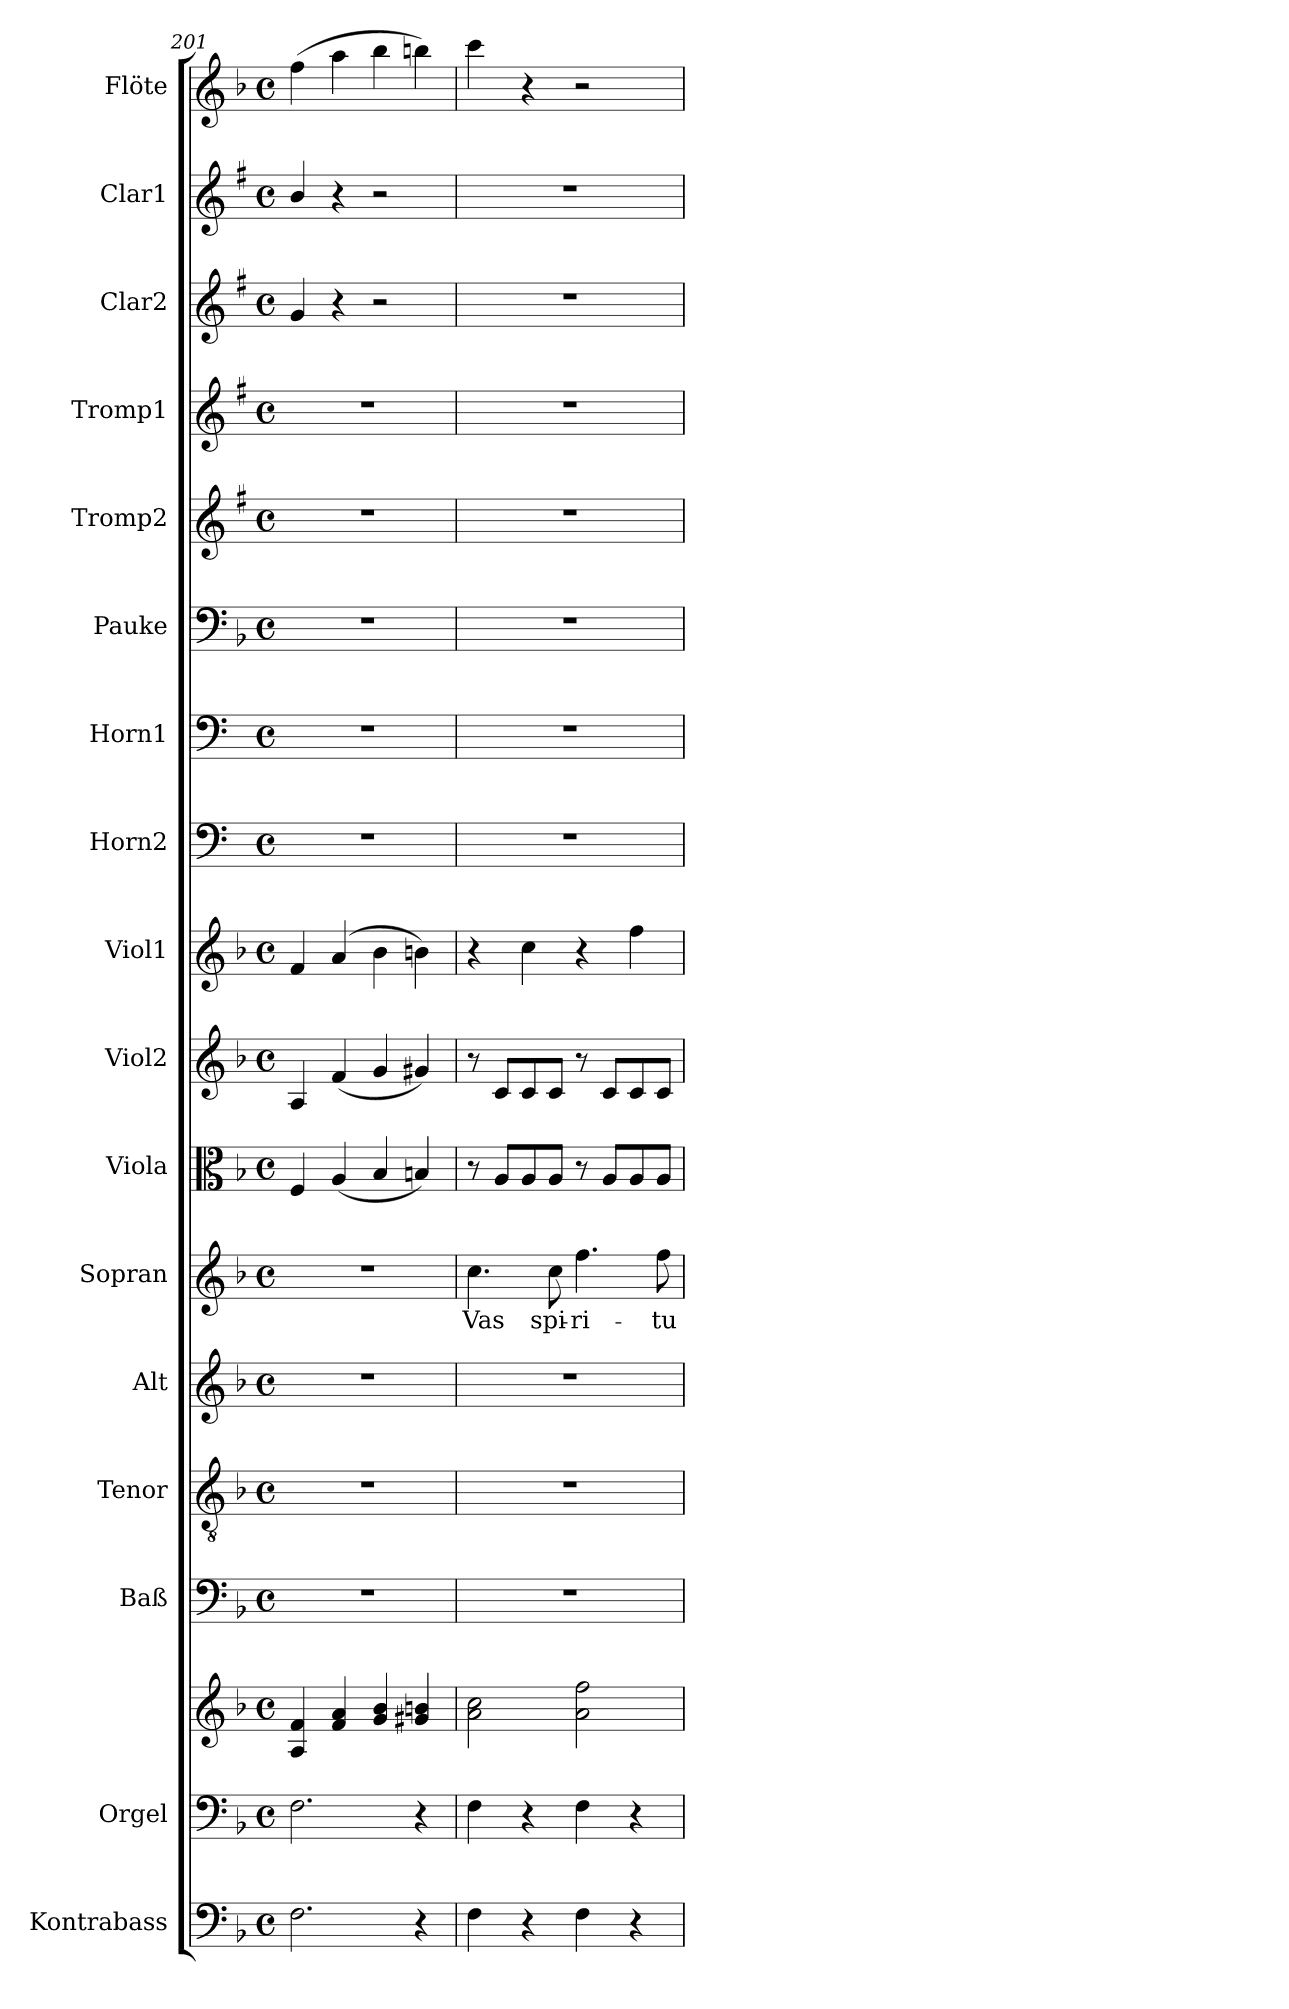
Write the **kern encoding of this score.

**kern	**kern	**kern	**kern	**kern	**kern	**kern	**text	**kern	**kern	**kern	**kern	**kern	**kern	**kern	**kern	**kern	**kern	**kern
*part17	*part16	*part16	*part15	*part14	*part13	*part12	*part12	*part11	*part10	*part9	*part8	*part7	*part6	*part5	*part4	*part3	*part2	*part1
*staff18	*staff17	*staff16	*staff15	*staff14	*staff13	*staff12	*staff12	*staff11	*staff10	*staff9	*staff8	*staff7	*staff6	*staff5	*staff4	*staff3	*staff2	*staff1
*I"Kontrabass	*I"Orgel	*	*I"Baß	*I"Tenor	*I"Alt	*I"Sopran	*	*I"Viola	*I"Viol2	*I"Viol1	*I"Horn2	*I"Horn1	*I"Pauke	*I"Tromp2	*I"Tromp1	*I"Clar2	*I"Clar1	*I"Flöte
*I'Kb	*	*	*I'B	*I'T	*I'A	*I'S	*	*I'Vla	*I'Vl2	*I'Vl1	*I'Hr2	*I'Hr1	*I'Pk	*I'Tr2	*I'Tr1	*I'Cl2	*I'Cl1	*I'Fl
!!LO:PB:g=z
*clefF4	*clefF4	*clefG2	*clefF4	*clefGv2	*clefG2	*clefG2	*	*clefC3	*clefG2	*clefG2	*clefF4	*clefF4	*clefF4	*clefG2	*clefG2	*clefG2	*clefG2	*clefG2
*ITrd7c12	*	*	*	*	*	*	*	*	*	*	*ITrd4c7	*ITrd4c7	*	*ITrd1c2	*ITrd1c2	*ITrd1c2	*ITrd1c2	*
*k[b-]	*k[b-]	*k[b-]	*k[b-]	*k[b-]	*k[b-]	*k[b-]	*	*k[b-]	*k[b-]	*k[b-]	*k[b-]	*k[b-]	*k[b-]	*k[b-]	*k[b-]	*k[b-]	*k[b-]	*k[b-]
*F:	*F:	*F:	*F:	*F:	*F:	*F:	*	*F:	*F:	*F:	*F:	*F:	*F:	*F:	*F:	*F:	*F:	*F:
*M4/4	*M4/4	*M4/4	*M4/4	*M4/4	*M4/4	*M4/4	*	*M4/4	*M4/4	*M4/4	*M4/4	*M4/4	*M4/4	*M4/4	*M4/4	*M4/4	*M4/4	*M4/4
*met(c)	*met(c)	*met(c)	*met(c)	*met(c)	*met(c)	*met(c)	*	*met(c)	*met(c)	*met(c)	*met(c)	*met(c)	*met(c)	*met(c)	*met(c)	*met(c)	*met(c)	*met(c)
=201	=201	=201	=201	=201	=201	=201	=201	=201	=201	=201	=201	=201	=201	=201	=201	=201	=201	=201
2.FF\	2.F\	4A/ 4f/	1r	1r	1r	1r	.	4F/	4A/	4f/	1r	1r	1r	1r	1r	4f/	4a/	(>4ff\
.	.	4f/ 4a/	.	.	.	.	.	(<4A/	(<4f/	(4a/	.	.	.	.	.	4r	4r	4aa\
.	.	4g/ 4b-/	.	.	.	.	.	4B-/	4g/	4b-\	.	.	.	.	.	2r	2r	4bb-\
4r	4r	4g#X/ 4bn/	.	.	.	.	.	4Bn/)	4g#X/)	4bn\)	.	.	.	.	.	.	.	4bbn\)
=202	=202	=202	=202	=202	=202	=202	=202	=202	=202	=202	=202	=202	=202	=202	=202	=202	=202	=202
!	!	!	!	!	!	!	!LO:LY:b	!	!	!	!	!	!	!	!	!	!	!
4FF\	4F\	2a\ 2cc\	1r	1r	1r	4.cc\	Vas	8r	8r	4r	1r	1r	1r	1r	1r	1r	1r	4ccc\
.	.	.	.	.	.	.	.	8A/L	8c/L	.	.	.	.	.	.	.	.	.
4r	4r	.	.	.	.	.	.	8A/	8c/	4cc\	.	.	.	.	.	.	.	4r
!	!	!	!	!	!	!	!LO:LY:b	!	!	!	!	!	!	!	!	!	!	!
.	.	.	.	.	.	8cc\	spi-	8A/J	8c/J	.	.	.	.	.	.	.	.	.
!	!	!	!	!	!	!	!LO:LY:b	!	!	!	!	!	!	!	!	!	!	!
4FF\	4F\	2a\ 2ff\	.	.	.	4.ff\	-ri-	8r	8r	4r	.	.	.	.	.	.	.	2r
.	.	.	.	.	.	.	.	8A/L	8c/L	.	.	.	.	.	.	.	.	.
4r	4r	.	.	.	.	.	.	8A/	8c/	4ff\	.	.	.	.	.	.	.	.
!	!	!	!	!	!	!	!LO:LY:b	!	!	!	!	!	!	!	!	!	!	!
.	.	.	.	.	.	8ff\	-tu-	8A/J	8c/J	.	.	.	.	.	.	.	.	.
=	=	=	=	=	=	=	=	=	=	=	=	=	=	=	=	=	=	=
*-	*-	*-	*-	*-	*-	*-	*-	*-	*-	*-	*-	*-	*-	*-	*-	*-	*-	*-
